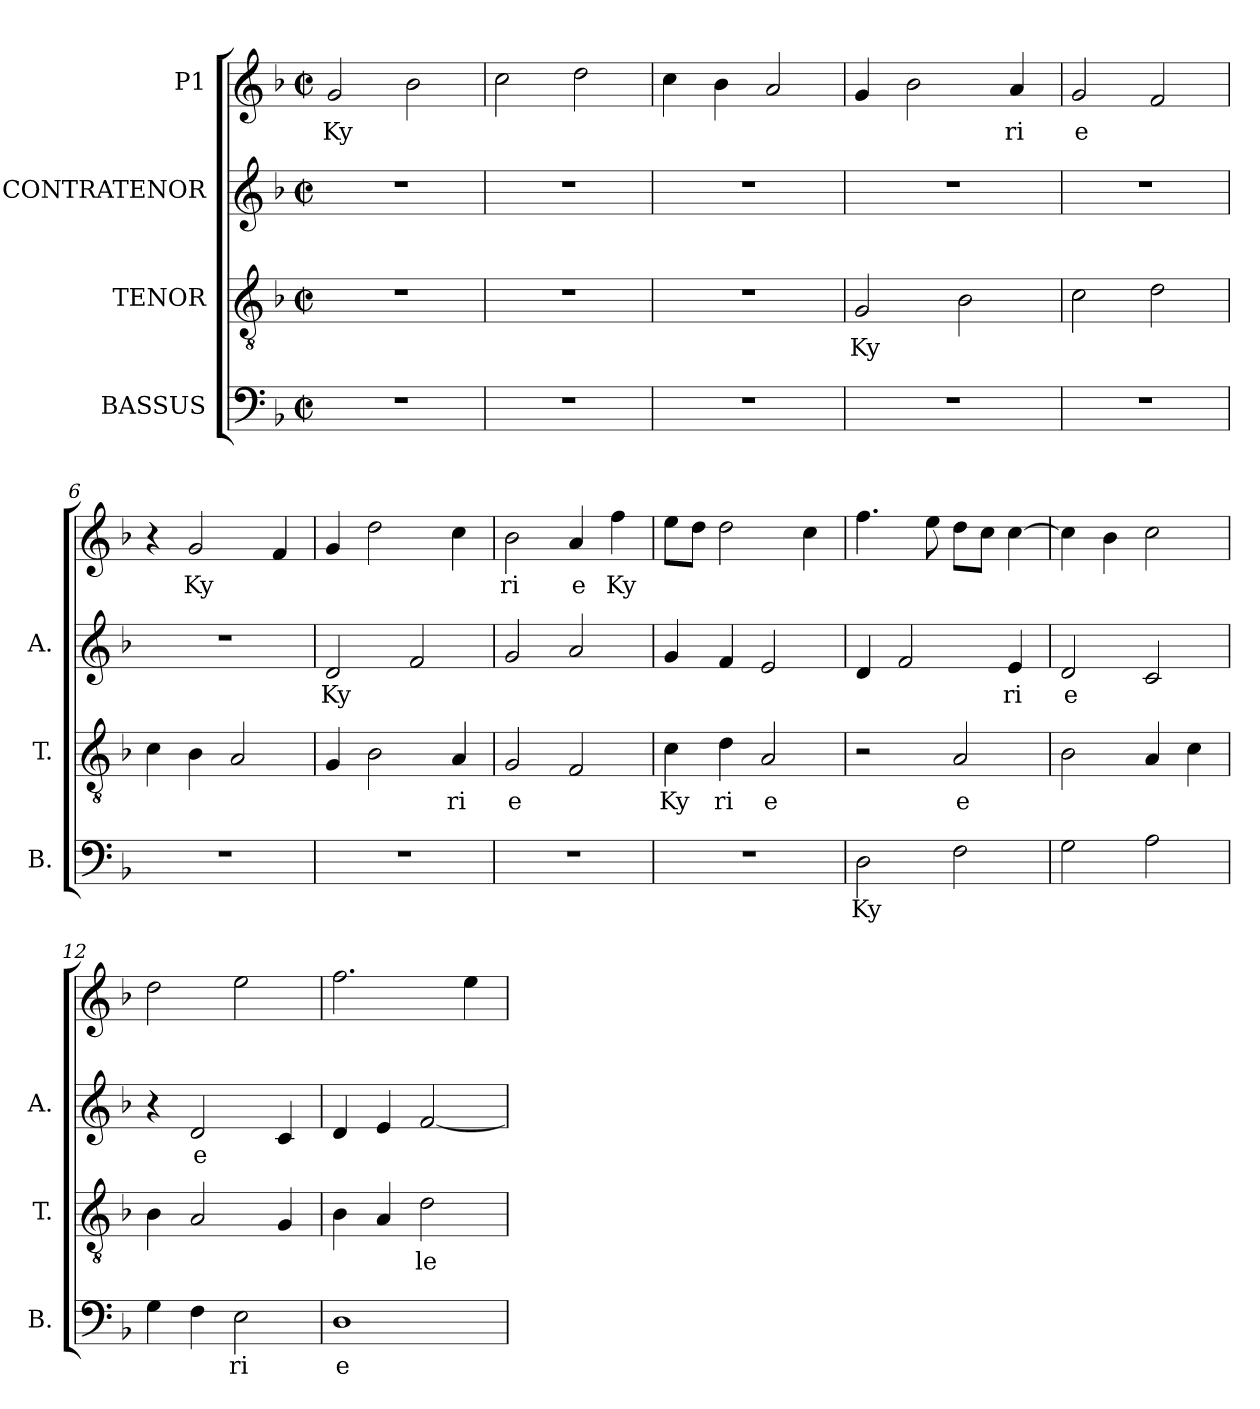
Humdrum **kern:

**kern	**text	**kern	**text	**kern	**text	**kern	**text
*part4	*part4	*part3	*part3	*part2	*part2	*part1	*part1
*staff4	*staff4	*staff3	*staff3	*staff2	*staff2	*staff1	*staff1
*I"BASSUS	*	*I"TENOR	*	*I"CONTRATENOR	*	*I"P1	*
*I'B.	*	*I'T.	*	*I'A.	*	*	*
!!LO:PB:g=z
*clefF4	*	*clefGv2	*	*clefG2	*	*clefG2	*
*	*	*ITrd7c12	*	*	*	*	*
*k[b-]	*	*k[b-]	*	*k[b-]	*	*k[b-]	*
*F:	*	*F:	*	*F:	*	*F:	*
*M2/2	*	*M2/2	*	*M2/2	*	*M2/2	*
*met(c|)	*	*met(c|)	*	*met(c|)	*	*met(c|)	*
=1	=1	=1	=1	=1	=1	=1	=1
!	!	!	!	!	!	!	!LO:LY:b:color=#000000
1r	.	1r	.	1r	.	2gi/	Ky
.	.	.	.	.	.	2b-i\	.
=2	=2	=2	=2	=2	=2	=2	=2
1r	.	1r	.	1r	.	2cci\	.
.	.	.	.	.	.	2ddi\	.
=3	=3	=3	=3	=3	=3	=3	=3
1r	.	1r	.	1r	.	4cci\	.
.	.	.	.	.	.	4b-i\	.
.	.	.	.	.	.	2ai/	.
=4	=4	=4	=4	=4	=4	=4	=4
!	!	!	!LO:LY:b:color=#000000	!	!	!	!
1r	.	2GGi/	Ky	1r	.	4gi/	.
.	.	.	.	.	.	2b-i\	.
.	.	2BB-i\	.	.	.	.	.
!	!	!	!	!	!	!	!LO:LY:b:color=#000000
.	.	.	.	.	.	4ai/	ri
=5	=5	=5	=5	=5	=5	=5	=5
!	!	!	!	!	!	!	!LO:LY:b:color=#000000
1r	.	2Ci\	.	1r	.	2gi/	e
.	.	2Di\	.	.	.	2fi/	.
!!LO:LB:g=z
=6	=6	=6	=6	=6	=6	=6	=6
1r	.	4Ci\	.	1r	.	4r	.
!	!	!	!	!	!	!	!LO:LY:b:color=#000000
.	.	4BB-i\	.	.	.	2gi/	Ky
.	.	2AAi/	.	.	.	.	.
.	.	.	.	.	.	4fi/	.
=7	=7	=7	=7	=7	=7	=7	=7
!	!	!	!	!	!LO:LY:b:color=#000000	!	!
1r	.	4GGi/	.	2di/	Ky	4gi/	.
.	.	2BB-i\	.	.	.	2ddi\	.
.	.	.	.	2fi/	.	.	.
!	!	!	!LO:LY:b:color=#000000	!	!	!	!
.	.	4AAi/	ri	.	.	4cci\	.
=8	=8	=8	=8	=8	=8	=8	=8
!	!	!	!LO:LY:b:color=#000000	!	!	!	!
!	!	!	!	!	!	!	!LO:LY:b:color=#000000
1r	.	2GGi/	e	2gi/	.	2b-i\	ri
!	!	!	!	!	!	!	!LO:LY:b:color=#000000
.	.	2FFi/	.	2ai/	.	4ai/	e
!	!	!	!	!	!	!	!LO:LY:b:color=#000000
.	.	.	.	.	.	4ffi\	Ky
=9	=9	=9	=9	=9	=9	=9	=9
!	!	!	!LO:LY:b:color=#000000	!	!	!	!
1r	.	4Ci\	Ky	4gi/	.	8eei\L	.
.	.	.	.	.	.	8ddi\J	.
!	!	!	!LO:LY:b:color=#000000	!	!	!	!
.	.	4Di\	ri	4fi/	.	2ddi\	.
!	!	!	!LO:LY:b:color=#000000	!	!	!	!
.	.	2AAi/	e	2ei/	.	.	.
.	.	.	.	.	.	4cci\	.
=10	=10	=10	=10	=10	=10	=10	=10
!	!LO:LY:b:color=#000000	!	!	!	!	!	!
2Di\	Ky	2r	.	4di/	.	4.ffi\	.
.	.	.	.	2fi/	.	.	.
.	.	.	.	.	.	8eei\	.
!	!	!	!LO:LY:b:color=#000000	!	!	!	!
2Fi\	.	2AAi/	e	.	.	8ddi\L	.
.	.	.	.	.	.	8cci\J	.
!	!	!	!	!	!LO:LY:b:color=#000000	!	!
.	.	.	.	4ei/	ri	[4cci\	.
=11	=11	=11	=11	=11	=11	=11	=11
!	!	!	!	!	!LO:LY:b:color=#000000	!	!
2Gi\	.	2BB-i\	.	2di/	e	4cci\]	.
.	.	.	.	.	.	4b-i\	.
2Ai\	.	4AAi/	.	2ci/	.	2cci\	.
.	.	4Ci\	.	.	.	.	.
!!LO:PB:g=z
=12	=12	=12	=12	=12	=12	=12	=12
4Gi\	.	4BB-i\	.	4r	.	2ddi\	.
!	!	!	!	!	!LO:LY:b:color=#000000	!	!
4Fi\	.	2AAi/	.	2di/	e	.	.
!	!LO:LY:b:color=#000000	!	!	!	!	!	!
2Ei\	ri	.	.	.	.	2eei\	.
.	.	4GGi/	.	4ci/	.	.	.
=13	=13	=13	=13	=13	=13	=13	=13
!	!LO:LY:b:color=#000000	!	!	!	!	!	!
1Di	e	4BB-i\	.	4di/	.	2.ffi\	.
.	.	4AAi/	.	4ei/	.	.	.
!	!	!	!LO:LY:b:color=#000000	!	!	!	!
.	.	2Di\	le	[2fi/	.	.	.
.	.	.	.	.	.	4eei\	.
=	=	=	=	=	=	=	=
*-	*-	*-	*-	*-	*-	*-	*-
